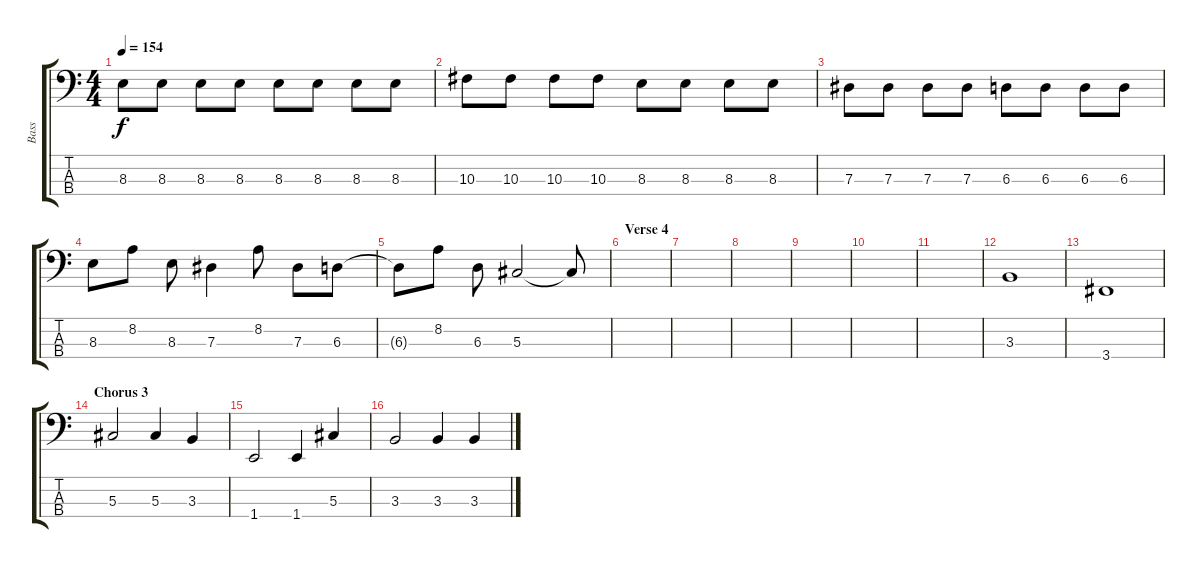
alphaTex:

\track ("Bass" "Bass") {instrument electricbassfinger}
\staff {score tabs}
\tuning (Gb2 Db2 Ab1 Eb1) {hide}
\ts (4 4)
\tempo 154
\clef f4
\ks c
8.3.8{dy f} 8.3.8 8.3.8 8.3.8 8.3.8 8.3.8 8.3.8 8.3.8 |
10.3.8 10.3.8 10.3.8 10.3.8 8.3.8 8.3.8 8.3.8 8.3.8 |
7.3.8 7.3.8 7.3.8 7.3.8 6.3.8 6.3.8 6.3.8 6.3.8 |
8.3.8 8.2.8 8.3.8 7.3.4 8.2.8 7.3.8 6.3.8 |
6.3{t}.8 8.2.8 6.3.8 5.3.2 5.3{t}.8 |
\section ("" "Verse 4")
|
|
|
|
|
|
3.3.1 |
3.4.1 |
\section ("" "Chorus 3")
5.3.2 5.3.4 3.3.4 |
1.4.2 1.4.4 5.3.4 |
3.3.2 3.3.4 3.3.4
